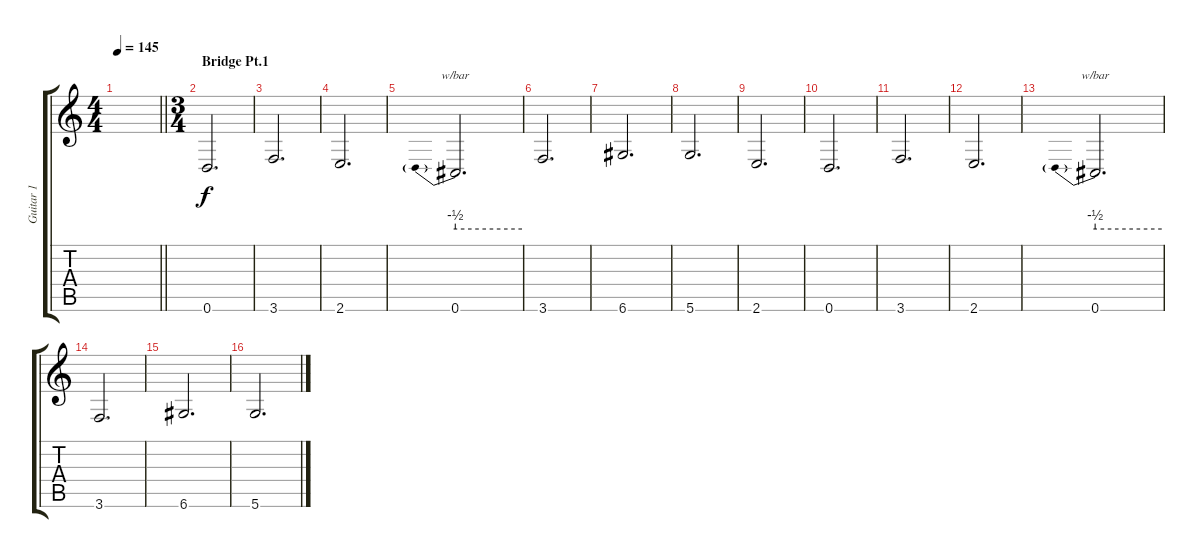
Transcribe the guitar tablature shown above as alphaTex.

\track ("Guitar 1" "Guitar 1") {instrument overdrivenguitar}
\staff {score tabs}
\tuning (E4 B3 G3 D3 A2 D2) {hide}
\ts (4 4)
\tempo 145
\clef g2
\barLineRight lightlight
\ks c
|
\ts (3 4)
\section ("" "Bridge Pt.1")
0.6.2{d} |
3.6.2{d} |
2.6.2{d} |
0.6.2{d tbe (predive default 0 -2 60 -2)} |
3.6.2{d} |
6.6.2{d} |
5.6.2{d} |
2.6.2{d} |
0.6.2{d} |
3.6.2{d} |
2.6.2{d} |
0.6.2{d tbe (predive default 0 -2 60 -2)} |
3.6.2{d} |
6.6.2{d} |
5.6.2{d}
